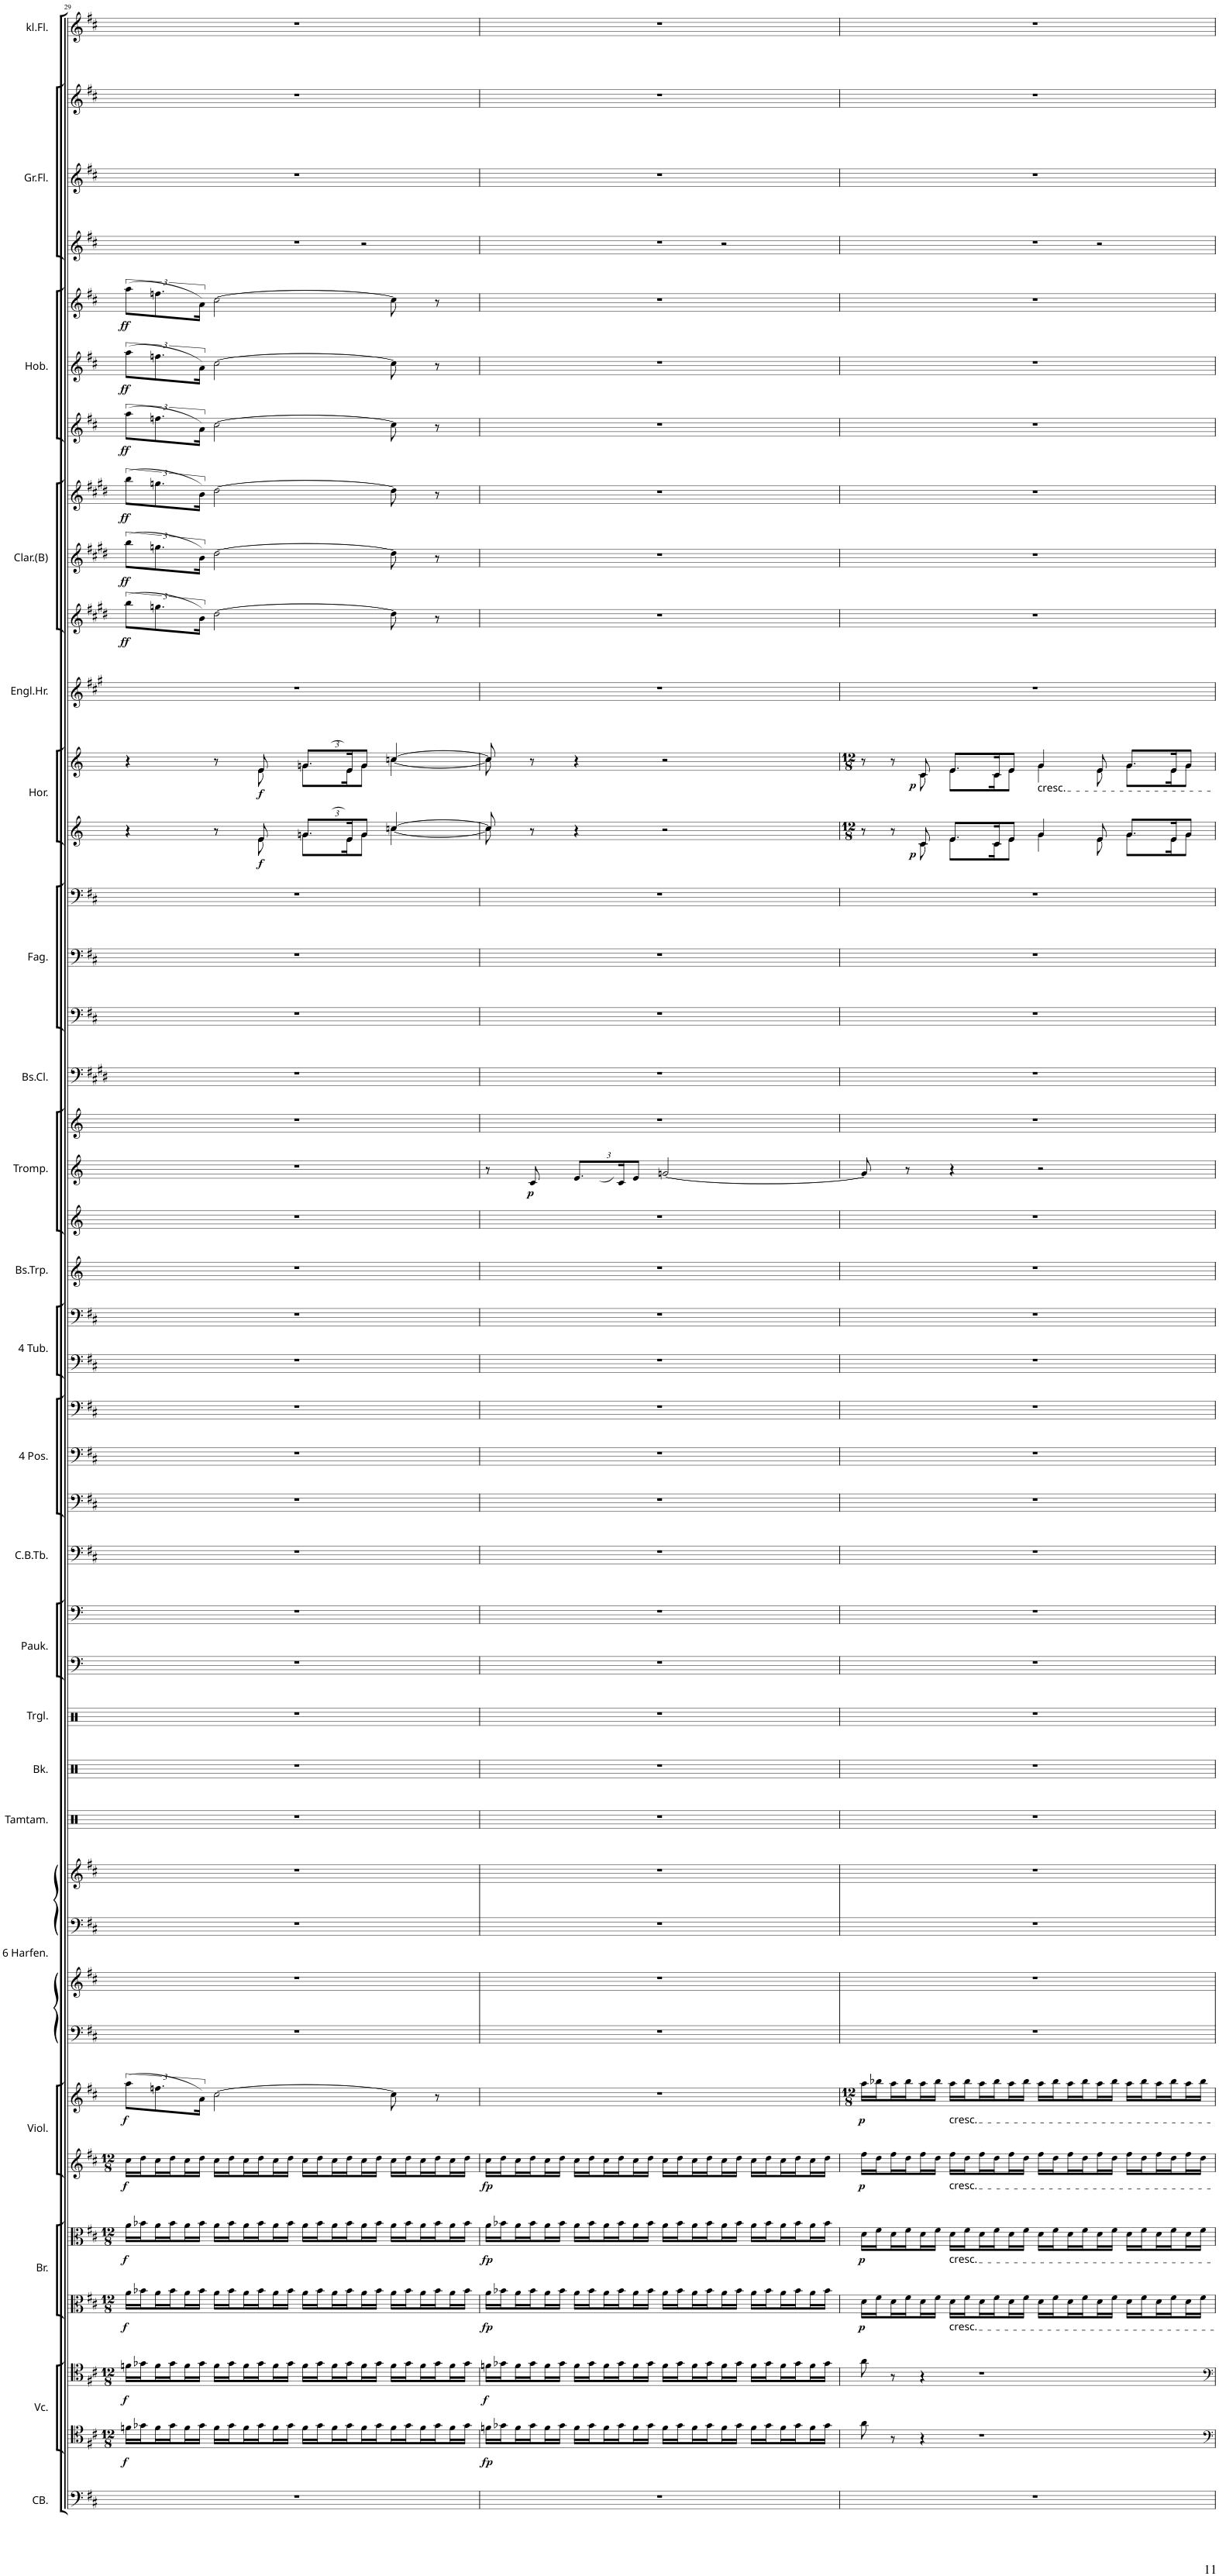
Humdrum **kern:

**kern	**kern	**dynam	**kern	**dynam	**kern	**dynam	**kern	**dynam	**kern	**dynam	**kern	**dynam	**kern	**kern	**kern	**kern	**kern	**kern	**kern	**kern	**kern	**kern	**kern	**kern	**kern	**kern	**kern	**kern	**kern	**kern	**dynam	**kern	**kern	**kern	**kern	**kern	**kern	**dynam	**kern	**dynam	**kern	**kern	**dynam	**kern	**dynam	**kern	**dynam	**kern	**dynam	**kern	**dynam	**kern	**dynam	**kern	**kern	**kern	**kern
*part41	*part40	*part40	*part39	*part39	*part38	*part38	*part37	*part37	*part36	*part36	*part35	*part35	*part34	*part34	*part33	*part33	*part32	*part31	*part30	*part29	*part28	*part27	*part26	*part25	*part24	*part23	*part22	*part21	*part20	*part19	*part19	*part18	*part17	*part16	*part15	*part14	*part13	*part13	*part12	*part12	*part11	*part10	*part10	*part9	*part9	*part8	*part8	*part7	*part7	*part6	*part6	*part5	*part5	*part4	*part3	*part2	*part1
*staff43	*staff42	*staff42	*staff41	*staff41	*staff40	*staff40	*staff39	*staff39	*staff38	*staff38	*staff37	*staff37	*staff36	*staff35	*staff34	*staff33	*staff32	*staff31	*staff30	*staff29	*staff28	*staff27	*staff26	*staff25	*staff24	*staff23	*staff22	*staff21	*staff20	*staff19	*staff19	*staff18	*staff17	*staff16	*staff15	*staff14	*staff13	*staff13	*staff12	*staff12	*staff11	*staff10	*staff10	*staff9	*staff9	*staff8	*staff8	*staff7	*staff7	*staff6	*staff6	*staff5	*staff5	*staff4	*staff3	*staff2	*staff1
*I"Contrabasse.	*I"Violoncellos	*	*I"Violoncelle.	*	*I"Violas	*	*I"Bratschen.	*	*I"Violins	*	*I"Violinen.	*	*I"Harp	*	*I"6 Harfen.	*	*I"Tamtam.	*I"Becken.	*I"Triangel.	*I"Timpani	*I"Pauken.	*I"Contrabass Tuben.	*I"Trombone	*I"4 Posaunen.	*I"Tenor Trombone	*I"Tuba	*I"4 Tuben.	*I"Bass Trompetten.	*I"C Trumpet	*I"Trompetten.	*	*I"C Trumpet	*I"Bass Clarinetten.	*I"Bassoon	*I"Fagotte.	*I"Bassoon	*I"Horn in F	*	*I"Horner.	*	*I"Englishes Horn.	*I"Bb Clarinet	*	*I"Clarinetten. (B)	*	*I"Bb Clarinet	*	*I"Oboe	*	*I"Hoboen.	*	*I"Oboe	*	*I"Flute	*I"Floten.	*I"Flute	*I"Kleinen Floten.
*I'CB.	*	*	*I'Vc.	*	*	*	*I'Br.	*	*	*	*I'Viol.	*	*I'Hp	*	*I'6 Harfen.	*	*I'Tamtam.	*I'Bk.	*I'Trgl.	*I'Timp	*I'Pauk.	*I'C.B.Tb.	*I'Trb	*I'4 Pos.	*I'Trb	*I'Tba	*I'4 Tub.	*I'Bs.Trp.	*I'Tpt	*I'Tromp.	*	*I'Tpt	*I'Bs.Cl.	*I'Bsn	*I'Fag.	*I'Bsn	*I'Hn	*	*I'Hor.	*	*I'Engl.Hr.	*I'Cl	*	*I'Clar.(B)	*	*I'Cl	*	*I'Ob	*	*I'Hob.	*	*I'Ob	*	*I'Fl	*	*I'Fl	*I'kl.Fl.
!!LO:PB:g=z
*clefF4	*clefC4	*	*clefC4	*	*clefC3	*	*clefC3	*	*clefG2	*	*clefG2	*	*clefF4	*clefG2	*clefF4	*clefG2	*clefX	*clefX	*clefX	*clefF4	*clefF4	*clefF4	*clefF4	*clefF4	*clefF4	*clefF4	*clefF4	*clefG2	*clefG2	*clefG2	*	*clefG2	*clefF4	*clefF4	*clefF4	*clefF4	*clefG2	*	*clefG2	*	*clefG2	*clefG2	*	*clefG2	*	*clefG2	*	*clefG2	*	*clefG2	*	*clefG2	*	*clefG2	*clefG2	*clefG2	*clefG2
*Trd7c12	*	*	*	*	*	*	*	*	*	*	*	*	*	*	*	*	*	*	*	*	*	*	*	*	*	*	*	*Trd8c14	*	*	*	*	*Trd8c14	*	*	*	*Trd4c7	*	*Trd4c7	*	*Trd4c7	*Trd1c2	*	*Trd1c2	*	*Trd1c2	*	*	*	*	*	*	*	*	*	*	*Trd-7c-12
*k[f#c#]	*k[f#c#]	*	*k[f#c#]	*	*k[f#c#]	*	*k[f#c#]	*	*k[f#c#]	*	*k[f#c#]	*	*k[f#c#]	*k[f#c#]	*k[f#c#]	*k[f#c#]	*k[]	*k[]	*k[]	*k[]	*k[]	*k[f#c#]	*k[f#c#]	*k[f#c#]	*k[f#c#]	*k[f#c#]	*k[f#c#]	*k[]	*k[]	*k[]	*	*k[]	*k[f#c#g#d#]	*k[f#c#]	*k[f#c#]	*k[f#c#]	*k[]	*	*k[]	*	*k[f#c#g#]	*k[f#c#g#d#]	*	*k[f#c#g#d#]	*	*k[f#c#g#d#]	*	*k[f#c#]	*	*k[f#c#]	*	*k[f#c#]	*	*k[f#c#]	*k[f#c#]	*k[f#c#]	*k[f#c#]
*M4/4	*M12/8	*	*M12/8	*	*M12/8	*	*M12/8	*	*M12/8	*	*M4/4	*	*M4/4	*M4/4	*M4/4	*M4/4	*M4/4	*M4/4	*M4/4	*M4/4	*M4/4	*M4/4	*M4/4	*M4/4	*M4/4	*M4/4	*M4/4	*M4/4	*M4/4	*M4/4	*	*M4/4	*M4/4	*M4/4	*M4/4	*M4/4	*M4/4	*	*M4/4	*	*M4/4	*M4/4	*	*M4/4	*	*M4/4	*	*M4/4	*	*M4/4	*	*M4/4	*	*M12/8	*M4/4	*M4/4	*M4/4
=29	=29	=29	=29	=29	=29	=29	=29	=29	=29	=29	=29	=29	=29	=29	=29	=29	=29	=29	=29	=29	=29	=29	=29	=29	=29	=29	=29	=29	=29	=29	=29	=29	=29	=29	=29	=29	=29	=29	=29	=29	=29	=29	=29	=29	=29	=29	=29	=29	=29	=29	=29	=29	=29	=29	=29	=29	=29
*	*	*	*	*	*	*	*	*	*	*	*	*	*	*	*	*	*	*	*	*	*	*	*	*	*	*	*	*	*	*	*	*	*	*	*	*	*^	*	*^	*	*	*	*	*	*	*	*	*	*	*	*	*	*	*	*	*	*
!	!	!LO:DY:b	!	!LO:DY:b	!	!LO:DY:b	!	!LO:DY:b	!	!LO:DY:b	!	!LO:DY:b	!	!	!	!	!	!	!	!	!	!	!	!	!	!	!	!	!	!	!	!	!	!	!	!	!	!	!	!	!	!	!	!	!LO:DY:b	!	!LO:DY:b	!	!LO:DY:b	!	!LO:DY:b	!	!LO:DY:b	!	!LO:DY:b	!	!	!	!
1r	16fn\LL	f	16fn\LL	f	16a\LL	f	16a\LL	f	16cc#\LL	f	(12aa\L	f	1r	1r	1r	1r	1r	1r	1r	1r	1r	1r	1r	1r	1r	1r	1r	1r	1r	1r	.	1r	1r	1r	1r	1r	4r	4.ryy	.	4r	4.ryy	.	1r	(12bb\L	ff	(12bb\L	ff	(12bb\L	ff	(12aa\L	ff	(12aa\L	ff	(12aa\L	ff	1.r	1r	1r	1r
.	16g-X\J	.	16g-X\J	.	16b-X\J	.	16b-X\J	.	16dd\J	.	.	.	.	.	.	.	.	.	.	.	.	.	.	.	.	.	.	.	.	.	.	.	.	.	.	.	.	.	.	.	.	.	.	.	.	.	.	.	.	.	.	.	.	.	.	.	.	.	.
.	.	.	.	.	.	.	.	.	.	.	12.ffn\	.	.	.	.	.	.	.	.	.	.	.	.	.	.	.	.	.	.	.	.	.	.	.	.	.	.	.	.	.	.	.	.	12.ggn\	.	12.ggn\	.	12.ggn\	.	12.ffn\	.	12.ffn\	.	12.ffn\	.	.	.	.	.
.	16f\L	.	16f\L	.	16a\L	.	16a\L	.	16cc#\L	.	.	.	.	.	.	.	.	.	.	.	.	.	.	.	.	.	.	.	.	.	.	.	.	.	.	.	.	.	.	.	.	.	.	.	.	.	.	.	.	.	.	.	.	.	.	.	.	.	.
.	16g-\J	.	16g-\J	.	16b-\J	.	16b-\J	.	16dd\J	.	.	.	.	.	.	.	.	.	.	.	.	.	.	.	.	.	.	.	.	.	.	.	.	.	.	.	.	.	.	.	.	.	.	.	.	.	.	.	.	.	.	.	.	.	.	.	.	.	.
.	.	.	.	.	.	.	.	.	.	.	24a\Jk)	.	.	.	.	.	.	.	.	.	.	.	.	.	.	.	.	.	.	.	.	.	.	.	.	.	.	.	.	.	.	.	.	24b\Jk)	.	24b\Jk)	.	24b\Jk)	.	24a\Jk)	.	24a\Jk)	.	24a\Jk)	.	.	.	.	.
.	16f\L	.	16f\L	.	16a\L	.	16a\L	.	16cc#\L	.	[2cc#\	.	.	.	.	.	.	.	.	.	.	.	.	.	.	.	.	.	.	.	.	.	.	.	.	.	8r	.	.	8r	.	.	.	[2dd#\	.	[2dd#\	.	[2dd#\	.	[2cc#\	.	[2cc#\	.	[2cc#\	.	.	.	.	.
.	16g-\JJ	.	16g-\JJ	.	16b-\JJ	.	16b-\JJ	.	16dd\JJ	.	.	.	.	.	.	.	.	.	.	.	.	.	.	.	.	.	.	.	.	.	.	.	.	.	.	.	.	.	.	.	.	.	.	.	.	.	.	.	.	.	.	.	.	.	.	.	.	.	.
!	!	!	!	!	!	!	!	!	!	!	!	!	!	!	!	!	!	!	!	!	!	!	!	!	!	!	!	!	!	!	!	!	!	!	!	!	!	!	!LO:DY:b	!	!	!LO:DY:b	!	!	!	!	!	!	!	!	!	!	!	!	!	!	!	!	!
.	16f\LL	.	16f\LL	.	16a\LL	.	16a\LL	.	16cc#\LL	.	.	.	.	.	.	.	.	.	.	.	.	.	.	.	.	.	.	.	.	.	.	.	.	.	.	.	8e/	8e\	f	8e/	8e\	f	.	.	.	.	.	.	.	.	.	.	.	.	.	.	.	.	.
.	16g-\J	.	16g-\J	.	16b-\J	.	16b-\J	.	16dd\J	.	.	.	.	.	.	.	.	.	.	.	.	.	.	.	.	.	.	.	.	.	.	.	.	.	.	.	.	.	.	.	.	.	.	.	.	.	.	.	.	.	.	.	.	.	.	.	.	.	.
*	*	*	*	*	*	*	*	*	*	*	*	*	*	*	*	*	*	*	*	*	*	*	*	*	*	*	*	*	*	*	*	*	*	*	*	*	*Xbrackettup	*	*	*Xbrackettup	*	*	*	*	*	*	*	*	*	*	*	*	*	*	*	*	*	*	*
.	16f\L	.	16f\L	.	16a\L	.	16a\L	.	16cc#\L	.	.	.	.	.	.	.	.	.	.	.	.	.	.	.	.	.	.	.	.	.	.	.	.	.	.	.	12.gn/L	12.g\L	.	12.gn/L	12.g\L	.	.	.	.	.	.	.	.	.	.	.	.	.	.	.	.	.	.
.	16g-\J	.	16g-\J	.	16b-\J	.	16b-\J	.	16dd\J	.	.	.	.	.	.	.	.	.	.	.	.	.	.	.	.	.	.	.	.	.	.	.	.	.	.	.	.	.	.	.	.	.	.	.	.	.	.	.	.	.	.	.	.	.	.	.	.	.	.
.	16f\L	.	16f\L	.	16a\L	.	16a\L	.	16cc#\L	.	.	.	.	.	.	.	.	.	.	.	.	.	.	.	.	.	.	.	.	.	.	.	.	.	.	.	(24e/K	24e\K	.	(24e/K	24e\K	.	.	.	.	.	.	.	.	.	.	.	.	.	.	.	.	.	.
.	.	.	.	.	.	.	.	.	.	.	.	.	.	.	.	.	.	.	.	.	.	.	.	.	.	.	.	.	.	.	.	.	.	.	.	.	12g/J)	12g\J	.	12g/J)	12g\J	.	.	.	.	.	.	.	.	.	.	.	.	.	.	.	.	.	.
.	16g-\JJ	.	16g-\JJ	.	16b-\JJ	.	16b-\JJ	.	16dd\JJ	.	.	.	.	.	.	.	.	.	.	.	.	.	.	.	.	.	.	.	.	.	.	.	.	.	.	.	.	.	.	.	.	.	.	.	.	.	.	.	.	.	.	.	.	.	.	.	.	.	.
.	16f\LL	.	16f\LL	.	16a\LL	.	16a\LL	.	16cc#\LL	.	8cc#\]	.	.	.	.	.	.	.	.	.	.	.	.	.	.	.	.	.	.	.	.	.	.	.	.	.	[4ccn/	[4cc\	.	[4ccn/	[4cc\	.	.	8dd#\]	.	8dd#\]	.	8dd#\]	.	8cc#\]	.	8cc#\]	.	8cc#\]	.	.	.	.	.
.	16g-\J	.	16g-\J	.	16b-\J	.	16b-\J	.	16dd\J	.	.	.	.	.	.	.	.	.	.	.	.	.	.	.	.	.	.	.	.	.	.	.	.	.	.	.	.	.	.	.	.	.	.	.	.	.	.	.	.	.	.	.	.	.	.	.	.	.	.
.	16f\L	.	16f\L	.	16a\L	.	16a\L	.	16cc#\L	.	8r	.	.	.	.	.	.	.	.	.	.	.	.	.	.	.	.	.	.	.	.	.	.	.	.	.	.	.	.	.	.	.	.	8r	.	8r	.	8r	.	8r	.	8r	.	8r	.	.	.	.	.
.	16g-\J	.	16g-\J	.	16b-\J	.	16b-\J	.	16dd\J	.	.	.	.	.	.	.	.	.	.	.	.	.	.	.	.	.	.	.	.	.	.	.	.	.	.	.	.	.	.	.	.	.	.	.	.	.	.	.	.	.	.	.	.	.	.	.	.	.	.
1ryy	16f\L	.	16f\L	.	16a\L	.	16a\L	.	16cc#\L	.	1ryy	.	1ryy	1ryy	1ryy	1ryy	1ryy	1ryy	1ryy	1ryy	1ryy	1ryy	1ryy	1ryy	1ryy	1ryy	1ryy	1ryy	1ryy	1ryy	.	1ryy	1ryy	1ryy	1ryy	1ryy	1ryy	1ryy	.	1ryy	1ryy	.	1ryy	1ryy	.	1ryy	.	1ryy	.	1ryy	.	1ryy	.	1ryy	.	.	1ryy	1ryy	1ryy
.	16g-\J	.	16g-\JJ	.	16b-\JJ	.	16b-\JJ	.	16dd\JJ	.	.	.	.	.	.	.	.	.	.	.	.	.	.	.	.	.	.	.	.	.	.	.	.	.	.	.	.	.	.	.	.	.	.	.	.	.	.	.	.	.	.	.	.	.	.	.	.	.	.
.	16f\L	.	16f\LL	.	16a\LL	.	16a\LL	.	16cc#\LL	.	.	.	.	.	.	.	.	.	.	.	.	.	.	.	.	.	.	.	.	.	.	.	.	.	.	.	.	.	.	.	.	.	.	.	.	.	.	.	.	.	.	.	.	.	.	.	.	.	.
.	16g-\J	.	16g-\J	.	16b-\J	.	16b-\J	.	16dd\J	.	.	.	.	.	.	.	.	.	.	.	.	.	.	.	.	.	.	.	.	.	.	.	.	.	.	.	.	.	.	.	.	.	.	.	.	.	.	.	.	.	.	.	.	.	.	.	.	.	.
.	16f\L	.	16f\L	.	16a\L	.	16a\L	.	16cc#\L	.	.	.	.	.	.	.	.	.	.	.	.	.	.	.	.	.	.	.	.	.	.	.	.	.	.	.	.	.	.	.	.	.	.	.	.	.	.	.	.	.	.	.	.	.	.	.	.	.	.
.	16g-\J	.	16g-\J	.	16b-\J	.	16b-\J	.	16dd\J	.	.	.	.	.	.	.	.	.	.	.	.	.	.	.	.	.	.	.	.	.	.	.	.	.	.	.	.	.	.	.	.	.	.	.	.	.	.	.	.	.	.	.	.	.	.	.	.	.	.
.	16f\L	.	16f\L	.	16a\L	.	16a\L	.	16cc#\L	.	.	.	.	.	.	.	.	.	.	.	.	.	.	.	.	.	.	.	.	.	.	.	.	.	.	.	.	.	.	.	.	.	.	.	.	.	.	.	.	.	.	.	.	.	.	.	.	.	.
.	16g-\JJ	.	16g-\JJ	.	16b-\JJ	.	16b-\JJ	.	16dd\JJ	.	.	.	.	.	.	.	.	.	.	.	.	.	.	.	.	.	.	.	.	.	.	.	.	.	.	.	.	.	.	.	.	.	.	.	.	.	.	.	.	.	.	.	.	.	.	.	.	.	.
.	2ryy	.	2ryy	.	2ryy	.	2ryy	.	2ryy	.	.	.	.	.	.	.	.	.	.	.	.	.	.	.	.	.	.	.	.	.	.	.	.	.	.	.	.	.	.	.	.	.	.	.	.	.	.	.	.	.	.	.	.	.	.	2r	.	.	.
=30	=30	=30	=30	=30	=30	=30	=30	=30	=30	=30	=30	=30	=30	=30	=30	=30	=30	=30	=30	=30	=30	=30	=30	=30	=30	=30	=30	=30	=30	=30	=30	=30	=30	=30	=30	=30	=30	=30	=30	=30	=30	=30	=30	=30	=30	=30	=30	=30	=30	=30	=30	=30	=30	=30	=30	=30	=30	=30	=30
!	!	!LO:DY:b	!	!LO:DY:b	!	!LO:DY:b	!	!LO:DY:b	!	!LO:DY:b	!	!	!	!	!	!	!	!	!	!	!	!	!	!	!	!	!	!	!	!	!	!	!	!	!	!	!	!	!	!	!	!	!	!	!	!	!	!	!	!	!	!	!	!	!	!	!	!	!
1r	16fn\LL	fp	16fn\LL	f	16a\LL	fp	16a\LL	fp	16cc#\LL	fp	1r	.	1r	1r	1r	1r	1r	1r	1r	1r	1r	1r	1r	1r	1r	1r	1r	1r	1r	8r	.	1r	1r	1r	1r	1r	8cc/]	8cc\]	.	8cc/]	8cc\]	.	1r	1r	.	1r	.	1r	.	1r	.	1r	.	1r	.	1.r	1r	1r	1r
.	16g-X\J	.	16g-X\J	.	16b-X\J	.	16b-X\J	.	16dd\J	.	.	.	.	.	.	.	.	.	.	.	.	.	.	.	.	.	.	.	.	.	.	.	.	.	.	.	.	.	.	.	.	.	.	.	.	.	.	.	.	.	.	.	.	.	.	.	.	.	.
!	!	!	!	!	!	!	!	!	!	!	!	!	!	!	!	!	!	!	!	!	!	!	!	!	!	!	!	!	!	!	!LO:DY:b	!	!	!	!	!	!	!	!	!	!	!	!	!	!	!	!	!	!	!	!	!	!	!	!	!	!	!	!
.	16f\L	.	16f\L	.	16a\L	.	16a\L	.	16cc#\L	.	.	.	.	.	.	.	.	.	.	.	.	.	.	.	.	.	.	.	.	8c/	p	.	.	.	.	.	8r	1ryy	.	8r	1ryy	.	.	.	.	.	.	.	.	.	.	.	.	.	.	.	.	.	.
.	16g-\J	.	16g-\J	.	16b-\J	.	16b-\J	.	16dd\J	.	.	.	.	.	.	.	.	.	.	.	.	.	.	.	.	.	.	.	.	.	.	.	.	.	.	.	.	.	.	.	.	.	.	.	.	.	.	.	.	.	.	.	.	.	.	.	.	.	.
*	*	*	*	*	*	*	*	*	*	*	*	*	*	*	*	*	*	*	*	*	*	*	*	*	*	*	*	*	*	*Xbrackettup	*	*	*	*	*	*	*	*	*	*	*	*	*	*	*	*	*	*	*	*	*	*	*	*	*	*	*	*	*
.	16f\L	.	16f\L	.	16a\L	.	16a\L	.	16cc#\L	.	.	.	.	.	.	.	.	.	.	.	.	.	.	.	.	.	.	.	.	12.e/L	.	.	.	.	.	.	4r	.	.	4r	.	.	.	.	.	.	.	.	.	.	.	.	.	.	.	.	.	.	.
.	16g-\JJ	.	16g-\JJ	.	16b-\JJ	.	16b-\JJ	.	16dd\JJ	.	.	.	.	.	.	.	.	.	.	.	.	.	.	.	.	.	.	.	.	.	.	.	.	.	.	.	.	.	.	.	.	.	.	.	.	.	.	.	.	.	.	.	.	.	.	.	.	.	.
.	16f\LL	.	16f\LL	.	16a\LL	.	16a\LL	.	16cc#\LL	.	.	.	.	.	.	.	.	.	.	.	.	.	.	.	.	.	.	.	.	(24c/K	.	.	.	.	.	.	.	.	.	.	.	.	.	.	.	.	.	.	.	.	.	.	.	.	.	.	.	.	.
.	.	.	.	.	.	.	.	.	.	.	.	.	.	.	.	.	.	.	.	.	.	.	.	.	.	.	.	.	.	12e/J)	.	.	.	.	.	.	.	.	.	.	.	.	.	.	.	.	.	.	.	.	.	.	.	.	.	.	.	.	.
.	16g-\J	.	16g-\J	.	16b-\J	.	16b-\J	.	16dd\J	.	.	.	.	.	.	.	.	.	.	.	.	.	.	.	.	.	.	.	.	.	.	.	.	.	.	.	.	.	.	.	.	.	.	.	.	.	.	.	.	.	.	.	.	.	.	.	.	.	.
.	16f\L	.	16f\L	.	16a\L	.	16a\L	.	16cc#\L	.	.	.	.	.	.	.	.	.	.	.	.	.	.	.	.	.	.	.	.	[2gn/	.	.	.	.	.	.	2r	.	.	2r	.	.	.	.	.	.	.	.	.	.	.	.	.	.	.	.	.	.	.
.	16g-\J	.	16g-\J	.	16b-\J	.	16b-\J	.	16dd\J	.	.	.	.	.	.	.	.	.	.	.	.	.	.	.	.	.	.	.	.	.	.	.	.	.	.	.	.	.	.	.	.	.	.	.	.	.	.	.	.	.	.	.	.	.	.	.	.	.	.
.	16f\L	.	16f\L	.	16a\L	.	16a\L	.	16cc#\L	.	.	.	.	.	.	.	.	.	.	.	.	.	.	.	.	.	.	.	.	.	.	.	.	.	.	.	.	.	.	.	.	.	.	.	.	.	.	.	.	.	.	.	.	.	.	.	.	.	.
.	16g-\JJ	.	16g-\JJ	.	16b-\JJ	.	16b-\JJ	.	16dd\JJ	.	.	.	.	.	.	.	.	.	.	.	.	.	.	.	.	.	.	.	.	.	.	.	.	.	.	.	.	.	.	.	.	.	.	.	.	.	.	.	.	.	.	.	.	.	.	.	.	.	.
.	16f\LL	.	16f\LL	.	16a\LL	.	16a\LL	.	16cc#\LL	.	.	.	.	.	.	.	.	.	.	.	.	.	.	.	.	.	.	.	.	.	.	.	.	.	.	.	.	.	.	.	.	.	.	.	.	.	.	.	.	.	.	.	.	.	.	.	.	.	.
.	16g-\J	.	16g-\J	.	16b-\J	.	16b-\J	.	16dd\J	.	.	.	.	.	.	.	.	.	.	.	.	.	.	.	.	.	.	.	.	.	.	.	.	.	.	.	.	.	.	.	.	.	.	.	.	.	.	.	.	.	.	.	.	.	.	.	.	.	.
.	16f\L	.	16f\L	.	16a\L	.	16a\L	.	16cc#\L	.	.	.	.	.	.	.	.	.	.	.	.	.	.	.	.	.	.	.	.	.	.	.	.	.	.	.	.	.	.	.	.	.	.	.	.	.	.	.	.	.	.	.	.	.	.	.	.	.	.
.	16g-\J	.	16g-\J	.	16b-\J	.	16b-\J	.	16dd\J	.	.	.	.	.	.	.	.	.	.	.	.	.	.	.	.	.	.	.	.	.	.	.	.	.	.	.	.	.	.	.	.	.	.	.	.	.	.	.	.	.	.	.	.	.	.	.	.	.	.
1ryy	16f\L	.	16f\L	.	16a\L	.	16a\L	.	16cc#\L	.	1ryy	.	1ryy	1ryy	1ryy	1ryy	1ryy	1ryy	1ryy	1ryy	1ryy	1ryy	1ryy	1ryy	1ryy	1ryy	1ryy	1ryy	1ryy	1ryy	.	1ryy	1ryy	1ryy	1ryy	1ryy	1ryy	.	.	1ryy	.	.	1ryy	1ryy	.	1ryy	.	1ryy	.	1ryy	.	1ryy	.	1ryy	.	.	1ryy	1ryy	1ryy
.	16g-\JJ	.	16g-\JJ	.	16b-\JJ	.	16b-\JJ	.	16dd\JJ	.	.	.	.	.	.	.	.	.	.	.	.	.	.	.	.	.	.	.	.	.	.	.	.	.	.	.	.	.	.	.	.	.	.	.	.	.	.	.	.	.	.	.	.	.	.	.	.	.	.
.	16f\LL	.	16f\LL	.	16a\LL	.	16a\LL	.	16cc#\LL	.	.	.	.	.	.	.	.	.	.	.	.	.	.	.	.	.	.	.	.	.	.	.	.	.	.	.	.	2..ryy	.	.	2..ryy	.	.	.	.	.	.	.	.	.	.	.	.	.	.	.	.	.	.
.	16g-\J	.	16g-\J	.	16b-\J	.	16b-\J	.	16dd\J	.	.	.	.	.	.	.	.	.	.	.	.	.	.	.	.	.	.	.	.	.	.	.	.	.	.	.	.	.	.	.	.	.	.	.	.	.	.	.	.	.	.	.	.	.	.	.	.	.	.
.	16f\L	.	16f\L	.	16a\L	.	16a\L	.	16cc#\L	.	.	.	.	.	.	.	.	.	.	.	.	.	.	.	.	.	.	.	.	.	.	.	.	.	.	.	.	.	.	.	.	.	.	.	.	.	.	.	.	.	.	.	.	.	.	.	.	.	.
.	16g-\J	.	16g-\J	.	16b-\J	.	16b-\J	.	16dd\J	.	.	.	.	.	.	.	.	.	.	.	.	.	.	.	.	.	.	.	.	.	.	.	.	.	.	.	.	.	.	.	.	.	.	.	.	.	.	.	.	.	.	.	.	.	.	.	.	.	.
.	16f\L	.	16f\L	.	16a\L	.	16a\L	.	16cc#\L	.	.	.	.	.	.	.	.	.	.	.	.	.	.	.	.	.	.	.	.	.	.	.	.	.	.	.	.	.	.	.	.	.	.	.	.	.	.	.	.	.	.	.	.	.	.	.	.	.	.
.	16g-\JJ	.	16g-\JJ	.	16b-\JJ	.	16b-\JJ	.	16dd\JJ	.	.	.	.	.	.	.	.	.	.	.	.	.	.	.	.	.	.	.	.	.	.	.	.	.	.	.	.	.	.	.	.	.	.	.	.	.	.	.	.	.	.	.	.	.	.	.	.	.	.
.	2ryy	.	2ryy	.	2ryy	.	2ryy	.	2ryy	.	.	.	.	.	.	.	.	.	.	.	.	.	.	.	.	.	.	.	.	.	.	.	.	.	.	.	.	.	.	.	.	.	.	.	.	.	.	.	.	.	.	.	.	.	.	2r	.	.	.
=31	=31	=31	=31	=31	=31	=31	=31	=31	=31	=31	=31	=31	=31	=31	=31	=31	=31	=31	=31	=31	=31	=31	=31	=31	=31	=31	=31	=31	=31	=31	=31	=31	=31	=31	=31	=31	=31	=31	=31	=31	=31	=31	=31	=31	=31	=31	=31	=31	=31	=31	=31	=31	=31	=31	=31	=31	=31	=31	=31
*	*	*	*	*	*	*	*	*	*	*	*M12/8	*	*	*	*	*	*	*	*	*	*	*	*	*	*	*	*	*	*	*	*	*	*	*	*	*	*M12/8	*	*	*M12/8	*	*	*	*	*	*	*	*	*	*	*	*	*	*	*	*	*	*	*
!	!	!	!	!	!	!LO:DY:b	!	!LO:DY:b	!	!LO:DY:b	!	!LO:DY:b	!	!	!	!	!	!	!	!	!	!	!	!	!	!	!	!	!	!	!	!	!	!	!	!	!	!	!	!	!	!	!	!	!	!	!	!	!	!	!	!	!	!	!	!	!	!	!
1r	8a\	.	8a\	.	16d\LL	p	16d\LL	p	16ff#\LL	p	16aa\LL	p	1r	1r	1r	1r	1r	1r	1r	1r	1r	1r	1r	1r	1r	1r	1r	1r	1r	8g/]	.	1r	1r	1r	1r	1r	8r	4ryy	.	8r	4ryy	.	1r	1r	.	1r	.	1r	.	1r	.	1r	.	1r	.	1.r	1r	1r	1r
.	.	.	.	.	16f#\J	.	16f#\J	.	16dd\J	.	16bb-X\J	.	.	.	.	.	.	.	.	.	.	.	.	.	.	.	.	.	.	.	.	.	.	.	.	.	.	.	.	.	.	.	.	.	.	.	.	.	.	.	.	.	.	.	.	.	.	.	.
.	8r	.	8r	.	16d\L	.	16d\L	.	16ff#\L	.	16aa\L	.	.	.	.	.	.	.	.	.	.	.	.	.	.	.	.	.	.	8r	.	.	.	.	.	.	8r	.	.	8r	.	.	.	.	.	.	.	.	.	.	.	.	.	.	.	.	.	.	.
.	.	.	.	.	16f#\J	.	16f#\J	.	16dd\J	.	16bb-\J	.	.	.	.	.	.	.	.	.	.	.	.	.	.	.	.	.	.	.	.	.	.	.	.	.	.	.	.	.	.	.	.	.	.	.	.	.	.	.	.	.	.	.	.	.	.	.	.
!	!	!	!	!	!	!	!	!	!	!	!	!	!	!	!	!	!	!	!	!	!	!	!	!	!	!	!	!	!	!	!	!	!	!	!	!	!	!	!LO:DY:b	!	!	!LO:DY:b	!	!	!	!	!	!	!	!	!	!	!	!	!	!	!	!	!
.	4r	.	4r	.	16d\L	.	16d\L	.	16ff#\L	.	16aa\L	.	.	.	.	.	.	.	.	.	.	.	.	.	.	.	.	.	.	4r	.	.	.	.	.	.	8c/	8c\	p	8c/	8c\	p	.	.	.	.	.	.	.	.	.	.	.	.	.	.	.	.	.
.	.	.	.	.	16f#\JJ	.	16f#\JJ	.	16dd\JJ	.	16bb-\JJ	.	.	.	.	.	.	.	.	.	.	.	.	.	.	.	.	.	.	.	.	.	.	.	.	.	.	.	.	.	.	.	.	.	.	.	.	.	.	.	.	.	.	.	.	.	.	.	.
!	!	!	!	!	!	!	!	!	!	!	!LO:TX:b:t=cresc.	!	!	!	!	!	!	!	!	!	!	!	!	!	!	!	!	!	!	!	!	!	!	!	!	!	!	!	!	!	!	!	!	!	!	!	!	!	!	!	!	!	!	!	!	!	!	!	!
!	!	!	!	!	!	!	!	!	!LO:TX:b:t=cresc.	!	!	!	!	!	!	!	!	!	!	!	!	!	!	!	!	!	!	!	!	!	!	!	!	!	!	!	!	!	!	!	!	!	!	!	!	!	!	!	!	!	!	!	!	!	!	!	!	!	!
!	!	!	!	!	!	!	!LO:TX:b:t=cresc.	!	!	!	!	!	!	!	!	!	!	!	!	!	!	!	!	!	!	!	!	!	!	!	!	!	!	!	!	!	!	!	!	!	!	!	!	!	!	!	!	!	!	!	!	!	!	!	!	!	!	!	!
!	!	!	!	!	!LO:TX:b:t=cresc.	!	!	!	!	!	!	!	!	!	!	!	!	!	!	!	!	!	!	!	!	!	!	!	!	!	!	!	!	!	!	!	!	!	!	!	!	!	!	!	!	!	!	!	!	!	!	!	!	!	!	!	!	!	!
.	.	.	.	.	16d\LL	.	16d\LL	.	16ff#\LL	.	16aa\LL	.	.	.	.	.	.	.	.	.	.	.	.	.	.	.	.	.	.	.	.	.	.	.	.	.	8.e/L	8.e\L	.	8.e/L	8.e\L	.	.	.	.	.	.	.	.	.	.	.	.	.	.	.	.	.	.
.	.	.	.	.	16f#\J	.	16f#\J	.	16dd\J	.	16bb-\J	.	.	.	.	.	.	.	.	.	.	.	.	.	.	.	.	.	.	.	.	.	.	.	.	.	.	.	.	.	.	.	.	.	.	.	.	.	.	.	.	.	.	.	.	.	.	.	.
.	1r	.	1r	.	16d\L	.	16d\L	.	16ff#\L	.	16aa\L	.	.	.	.	.	.	.	.	.	.	.	.	.	.	.	.	.	.	2r	.	.	.	.	.	.	.	.	.	.	.	.	.	.	.	.	.	.	.	.	.	.	.	.	.	.	.	.	.
.	.	.	.	.	16f#\J	.	16f#\J	.	16dd\J	.	16bb-\J	.	.	.	.	.	.	.	.	.	.	.	.	.	.	.	.	.	.	.	.	.	.	.	.	.	16c/K	16c\K	.	16c/K	16c\K	.	.	.	.	.	.	.	.	.	.	.	.	.	.	.	.	.	.
.	.	.	.	.	16d\L	.	16d\L	.	16ff#\L	.	16aa\L	.	.	.	.	.	.	.	.	.	.	.	.	.	.	.	.	.	.	.	.	.	.	.	.	.	8e/J	8e\J	.	8e/J	8e\J	.	.	.	.	.	.	.	.	.	.	.	.	.	.	.	.	.	.
.	.	.	.	.	16f#\JJ	.	16f#\JJ	.	16dd\JJ	.	16bb-\JJ	.	.	.	.	.	.	.	.	.	.	.	.	.	.	.	.	.	.	.	.	.	.	.	.	.	.	.	.	.	.	.	.	.	.	.	.	.	.	.	.	.	.	.	.	.	.	.	.
!	!	!	!	!	!	!	!	!	!	!	!	!	!	!	!	!	!	!	!	!	!	!	!	!	!	!	!	!	!	!	!	!	!	!	!	!	!	!	!	!LO:TX:b:t=cresc.	!	!	!	!	!	!	!	!	!	!	!	!	!	!	!	!	!	!	!
.	.	.	.	.	16d\LL	.	16d\LL	.	16ff#\LL	.	16aa\LL	.	.	.	.	.	.	.	.	.	.	.	.	.	.	.	.	.	.	.	.	.	.	.	.	.	4g/	4g\	.	4g/	4g\	.	.	.	.	.	.	.	.	.	.	.	.	.	.	.	.	.	.
.	.	.	.	.	16f#\J	.	16f#\J	.	16dd\J	.	16bb-\J	.	.	.	.	.	.	.	.	.	.	.	.	.	.	.	.	.	.	.	.	.	.	.	.	.	.	.	.	.	.	.	.	.	.	.	.	.	.	.	.	.	.	.	.	.	.	.	.
.	.	.	.	.	16d\L	.	16d\L	.	16ff#\L	.	16aa\L	.	.	.	.	.	.	.	.	.	.	.	.	.	.	.	.	.	.	.	.	.	.	.	.	.	.	.	.	.	.	.	.	.	.	.	.	.	.	.	.	.	.	.	.	.	.	.	.
.	.	.	.	.	16f#\J	.	16f#\J	.	16dd\J	.	16bb-\J	.	.	.	.	.	.	.	.	.	.	.	.	.	.	.	.	.	.	.	.	.	.	.	.	.	.	.	.	.	.	.	.	.	.	.	.	.	.	.	.	.	.	.	.	.	.	.	.
1ryy	.	.	.	.	16d\L	.	16d\L	.	16ff#\L	.	16aa\L	.	1ryy	1ryy	1ryy	1ryy	1ryy	1ryy	1ryy	1ryy	1ryy	1ryy	1ryy	1ryy	1ryy	1ryy	1ryy	1ryy	1ryy	1ryy	.	1ryy	1ryy	1ryy	1ryy	1ryy	8e/	8e\	.	8e/	8e\	.	1ryy	1ryy	.	1ryy	.	1ryy	.	1ryy	.	1ryy	.	1ryy	.	.	1ryy	1ryy	1ryy
.	.	.	.	.	16f#\JJ	.	16f#\JJ	.	16dd\JJ	.	16bb-\JJ	.	.	.	.	.	.	.	.	.	.	.	.	.	.	.	.	.	.	.	.	.	.	.	.	.	.	.	.	.	.	.	.	.	.	.	.	.	.	.	.	.	.	.	.	.	.	.	.
.	.	.	.	.	16d\LL	.	16d\LL	.	16ff#\LL	.	16aa\LL	.	.	.	.	.	.	.	.	.	.	.	.	.	.	.	.	.	.	.	.	.	.	.	.	.	8.g/L	8.g\L	.	8.g/L	8.g\L	.	.	.	.	.	.	.	.	.	.	.	.	.	.	.	.	.	.
.	.	.	.	.	16f#\J	.	16f#\J	.	16dd\J	.	16bb-\J	.	.	.	.	.	.	.	.	.	.	.	.	.	.	.	.	.	.	.	.	.	.	.	.	.	.	.	.	.	.	.	.	.	.	.	.	.	.	.	.	.	.	.	.	.	.	.	.
.	.	.	.	.	16d\L	.	16d\L	.	16ff#\L	.	16aa\L	.	.	.	.	.	.	.	.	.	.	.	.	.	.	.	.	.	.	.	.	.	.	.	.	.	.	.	.	.	.	.	.	.	.	.	.	.	.	.	.	.	.	.	.	.	.	.	.
.	.	.	.	.	16f#\J	.	16f#\J	.	16dd\J	.	16bb-\J	.	.	.	.	.	.	.	.	.	.	.	.	.	.	.	.	.	.	.	.	.	.	.	.	.	16e/K	16e\K	.	16e/K	16e\K	.	.	.	.	.	.	.	.	.	.	.	.	.	.	.	.	.	.
.	.	.	.	.	16d\L	.	16d\L	.	16ff#\L	.	16aa\L	.	.	.	.	.	.	.	.	.	.	.	.	.	.	.	.	.	.	.	.	.	.	.	.	.	8g/J	8g\J	.	8g/J	8g\J	.	.	.	.	.	.	.	.	.	.	.	.	.	.	.	.	.	.
.	.	.	.	.	16f#\JJ	.	16f#\JJ	.	16dd\JJ	.	16bb-\JJ	.	.	.	.	.	.	.	.	.	.	.	.	.	.	.	.	.	.	.	.	.	.	.	.	.	.	.	.	.	.	.	.	.	.	.	.	.	.	.	.	.	.	.	.	.	.	.	.
.	2ryy	.	2ryy	.	2ryy	.	2ryy	.	2ryy	.	2ryy	.	.	.	.	.	.	.	.	.	.	.	.	.	.	.	.	.	.	.	.	.	.	.	.	.	2ryy	2ryy	.	2ryy	2ryy	.	.	.	.	.	.	.	.	.	.	.	.	.	.	2r	.	.	.
*	*	*	*	*	*	*	*	*	*	*	*	*	*	*	*	*	*	*	*	*	*	*	*	*	*	*	*	*	*	*	*	*	*	*	*	*	*v	*v	*	*	*	*	*	*	*	*	*	*	*	*	*	*	*	*	*	*	*	*	*
*	*	*	*	*	*	*	*	*	*	*	*	*	*	*	*	*	*	*	*	*	*	*	*	*	*	*	*	*	*	*	*	*	*	*	*	*	*	*	*v	*v	*	*	*	*	*	*	*	*	*	*	*	*	*	*	*	*	*	*
=	=	=	=	=	=	=	=	=	=	=	=	=	=	=	=	=	=	=	=	=	=	=	=	=	=	=	=	=	=	=	=	=	=	=	=	=	=	=	=	=	=	=	=	=	=	=	=	=	=	=	=	=	=	=	=	=	=
*-	*-	*-	*-	*-	*-	*-	*-	*-	*-	*-	*-	*-	*-	*-	*-	*-	*-	*-	*-	*-	*-	*-	*-	*-	*-	*-	*-	*-	*-	*-	*-	*-	*-	*-	*-	*-	*-	*-	*-	*-	*-	*-	*-	*-	*-	*-	*-	*-	*-	*-	*-	*-	*-	*-	*-	*-	*-
